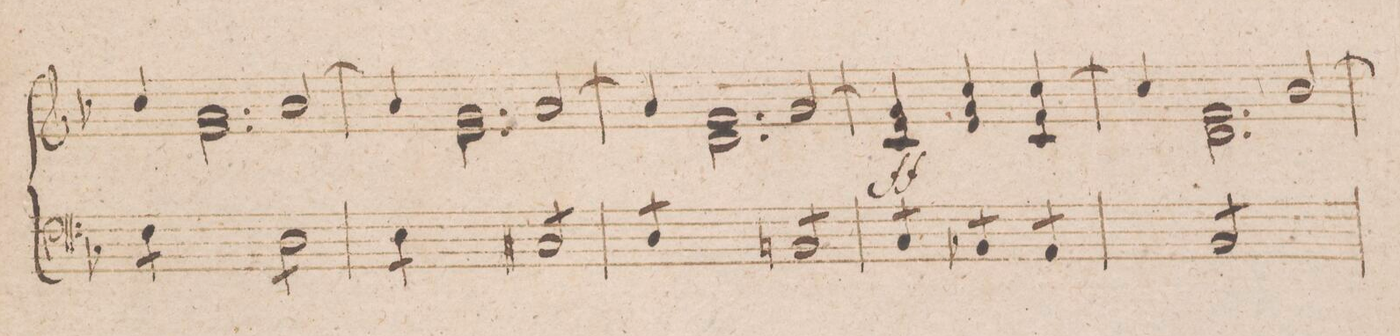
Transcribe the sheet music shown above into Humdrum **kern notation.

**kern
*I"Organo.
*clefF4
*k[b-]
*M3/4
8F\L
8F\J
8D\L
8D\
8D\
8D\J
=88
8E\L
8E\J
8C#X/L
8C#/
8C#/
8C#/J
=89
8D/L
8D/J
8BBn/L
8BB/
8BB/
8BB/J
=90
8C/L
8C/J
8BB-X/L
8BB-/J
8AA/L
8AA/J
=91
8BB-/L
8BB-/
8BB-/
8BB-/
8BB-/
8BB-/J
=92
*-
